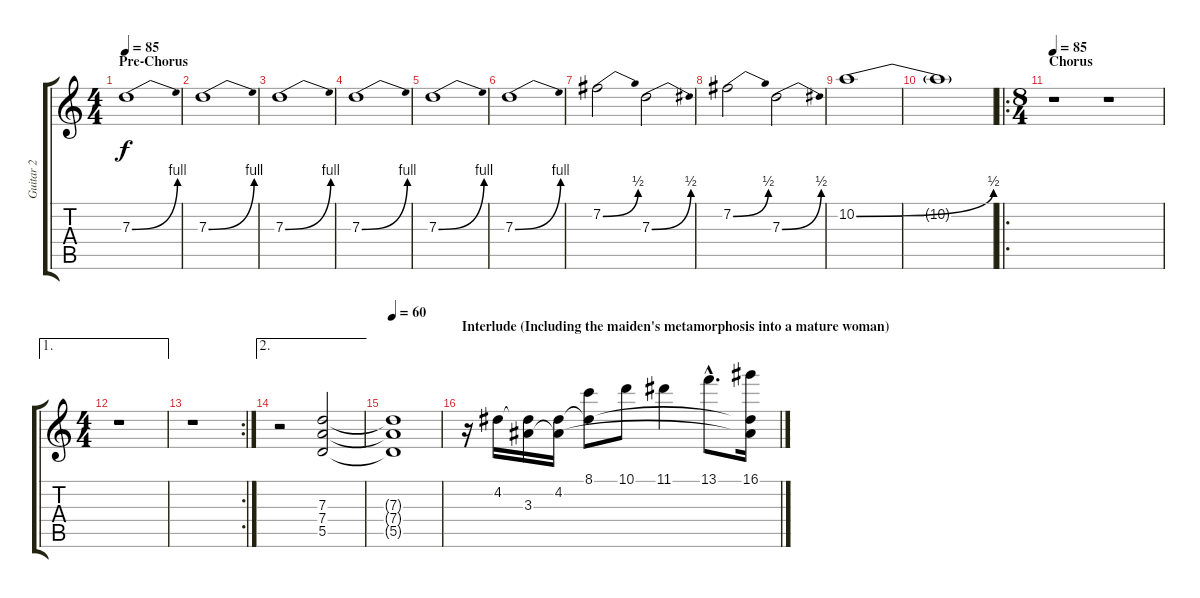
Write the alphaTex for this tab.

\track ("Guitar 2" "Guitar 2") {instrument overdrivenguitar}
\staff {score tabs}
\tuning (E4 B3 G3 D3 A2 E2) {hide}
\ts (4 4)
\section ("" "Pre-Chorus")
\tempo 85
\clef g2
\ks c
7.3{be (bend 0 0 60 4)}.1{dy f volume 10} |
7.3{be (bend 0 0 60 4)}.1 |
7.3{be (bend 0 0 60 4)}.1 |
7.3{be (bend 0 0 60 4)}.1 |
7.3{be (bend 0 0 60 4)}.1 |
7.3{be (bend 0 0 60 4)}.1 |
7.2{be (bend 0 0 60 2)}.2 7.3{be (bend 0 0 60 2)}.2 |
7.2{be (bend 0 0 60 2)}.2 7.3{be (bend 0 0 60 2)}.2 |
10.2{be (bend 0 0 60 2)}.1 |
10.2{t}.1 |
\ro
\ts (8 4)
\section ("" "Chorus")
\tempo 85
r.1 r.1 |
\ae 1
\ts (4 4)
r.1 |
\rc 2
r.1 |
\ae 2
r.2 (7.3 7.4 5.5).2{volume 16} |
\tempo 60
(7.3{t} 7.4{t} 5.5{t}).1 |
\section ("" "Interlude (Including the maiden's metamorphosis into a mature woman)")
r.16{volume 12 instrument acousticguitarsteel} 4.2.16 (4.2{t} 3.3).16 (4.2 3.3{t}).16 (8.1 4.2{t}).8 10.1.8 11.1.4 13.1{hac}.8{d} (16.1 4.2{t} 3.3{t}).16
